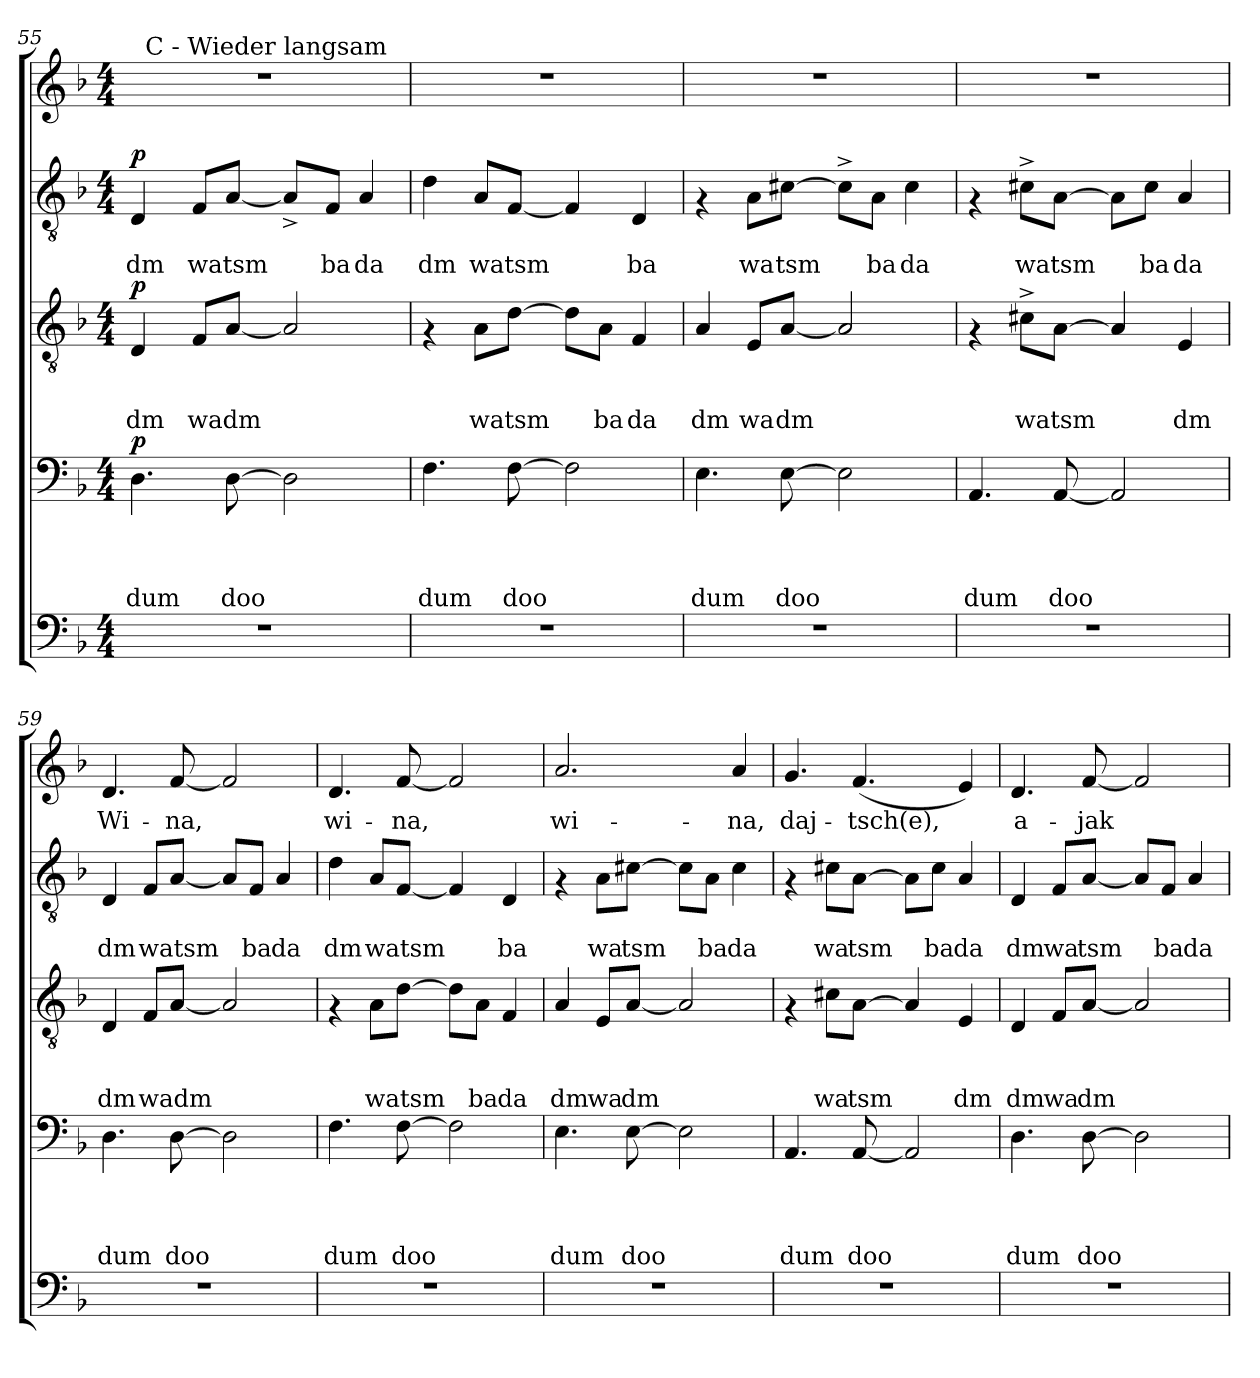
**kern	**kern	**text	**text	**text	**text	**dynam	**kern	**text	**text	**text	**dynam	**kern	**text	**text	**dynam	**kern	**text
*part5	*part4	*part4	*part4	*part4	*part4	*part4	*part3	*part3	*part3	*part3	*part3	*part2	*part2	*part2	*part2	*part1	*part1
*staff5	*staff4	*staff4	*staff4	*staff4	*staff4	*staff4	*staff3	*staff3	*staff3	*staff3	*staff3	*staff2	*staff2	*staff2	*staff2	*staff1	*staff1
!!LO:PB:g=z
*clefF4	*clefF4	*	*	*	*	*	*clefGv2	*	*	*	*	*clefGv2	*	*	*	*clefG2	*
*k[b-]	*k[b-]	*	*	*	*	*	*k[b-]	*	*	*	*	*k[b-]	*	*	*	*k[b-]	*
*F:	*F:	*	*	*	*	*	*F:	*	*	*	*	*F:	*	*	*	*F:	*
*M4/4	*M4/4	*	*	*	*	*	*M4/4	*	*	*	*	*M4/4	*	*	*	*M4/4	*
=55	=55	=55	=55	=55	=55	=55	=55	=55	=55	=55	=55	=55	=55	=55	=55	=55	=55
!	!	!	!	!	!LO:LY:b	!LO:DY:b	!	!	!	!LO:LY:b	!LO:DY:b	!	!	!LO:LY:b	!LO:DY:b	!	!
*	*	*	*	*	*	*	*	*	*	*	*	*	*	*	*	*^	*
1r	4.D\	.	.	.	dum	p	4D/	.	.	dm	p	4D/	.	dm	p	1r	32ryy	.
!	!	!	!	!	!	!	!	!	!	!	!	!	!	!	!	!	!LO:TX:a:t=C - Wieder langsam	!
.	.	.	.	.	.	.	.	.	.	.	.	.	.	.	.	.	2ryy	.
!	!	!	!	!	!	!	!	!	!	!LO:LY:b	!	!	!	!LO:LY:b	!	!	!	!
.	.	.	.	.	.	.	8F/L	.	.	wadm	.	8F/L	.	watsm	.	.	.	.
!	!	!	!	!	!LO:LY:b	!	!	!	!	!	!	!	!	!	!	!	!	!
.	[>8D\	.	.	.	doo	.	[<8A/J	.	.	.	.	[<8A/J	.	.	.	.	.	.
.	2D\]	.	.	.	.	.	2A/]	.	.	.	.	8A^</L]	.	.	.	.	.	.
.	.	.	.	.	.	.	.	.	.	.	.	.	.	.	.	.	4...ryy	.
!	!	!	!	!	!	!	!	!	!	!	!	!	!	!LO:LY:b	!	!	!	!
.	.	.	.	.	.	.	.	.	.	.	.	8F/J	.	ba	.	.	.	.
!	!	!	!	!	!	!	!	!	!	!	!	!	!	!LO:LY:b	!	!	!	!
.	.	.	.	.	.	.	.	.	.	.	.	4A/	.	da	.	.	.	.
=56	=56	=56	=56	=56	=56	=56	=56	=56	=56	=56	=56	=56	=56	=56	=56	=56	=56	=56
!	!	!	!	!	!LO:LY:b	!	!	!	!	!	!	!	!	!LO:LY:b	!	!	!	!
*	*	*	*	*	*	*	*	*	*	*	*	*	*	*	*	*v	*v	*
1r	4.F\	.	.	.	dum	.	4rF	.	.	.	.	4d\	.	dm	.	1r	.
!	!	!	!	!	!	!	!	!	!	!LO:LY:b	!	!	!	!LO:LY:b	!	!	!
.	.	.	.	.	.	.	8A\L	.	.	watsm	.	8A/L	.	watsm	.	.	.
!	!	!	!	!	!LO:LY:b	!	!	!	!	!	!	!	!	!	!	!	!
.	[>8F\	.	.	.	doo	.	[>8d\J	.	.	.	.	[<8F/J	.	.	.	.	.
.	2F\]	.	.	.	.	.	8d\L]	.	.	.	.	4F/]	.	.	.	.	.
!	!	!	!	!	!	!	!	!	!	!LO:LY:b	!	!	!	!	!	!	!
.	.	.	.	.	.	.	8A\J	.	.	ba	.	.	.	.	.	.	.
!	!	!	!	!	!	!	!	!	!	!LO:LY:b	!	!	!	!LO:LY:b	!	!	!
.	.	.	.	.	.	.	4F/	.	.	da	.	4D/	.	ba	.	.	.
=57	=57	=57	=57	=57	=57	=57	=57	=57	=57	=57	=57	=57	=57	=57	=57	=57	=57
!	!	!	!	!	!LO:LY:b	!	!	!	!	!LO:LY:b	!	!	!	!	!	!	!
1r	4.E\	.	.	.	dum	.	4A/	.	.	dm	.	4rF	.	.	.	1r	.
!	!	!	!	!	!	!	!	!	!	!LO:LY:b	!	!	!	!LO:LY:b	!	!	!
.	.	.	.	.	.	.	8E/L	.	.	wa	.	8A\L	.	wa	.	.	.
!	!	!	!	!	!LO:LY:b	!	!	!	!	!LO:LY:b	!	!	!	!LO:LY:b	!	!	!
.	[>8E\	.	.	.	doo	.	[<8A/J	.	.	dm	.	[>8c#X\J	.	tsm	.	.	.
.	2E\]	.	.	.	.	.	2A/]	.	.	.	.	8c#^>\L]	.	.	.	.	.
!	!	!	!	!	!	!	!	!	!	!	!	!	!	!LO:LY:b	!	!	!
.	.	.	.	.	.	.	.	.	.	.	.	8A\J	.	ba	.	.	.
!	!	!	!	!	!	!	!	!	!	!	!	!	!	!LO:LY:b	!	!	!
.	.	.	.	.	.	.	.	.	.	.	.	4c#\	.	da	.	.	.
=58	=58	=58	=58	=58	=58	=58	=58	=58	=58	=58	=58	=58	=58	=58	=58	=58	=58
!	!	!	!	!	!LO:LY:b	!	!	!	!	!	!	!	!	!	!	!	!
1r	4.AA/	.	.	.	dum	.	4rF	.	.	.	.	4rF	.	.	.	1r	.
!	!	!	!	!	!	!	!	!	!	!LO:LY:b	!	!	!	!LO:LY:b	!	!	!
.	.	.	.	.	.	.	8c#X^>\L	.	.	watsm	.	8c#X^>\L	.	watsm	.	.	.
!	!	!	!	!	!LO:LY:b	!	!	!	!	!	!	!	!	!	!	!	!
.	[<8AA/	.	.	.	doo	.	[>8A\J	.	.	.	.	[>8A\J	.	.	.	.	.
.	2AA/]	.	.	.	.	.	4A/]	.	.	.	.	8A\L]	.	.	.	.	.
!	!	!	!	!	!	!	!	!	!	!	!	!	!	!LO:LY:b	!	!	!
.	.	.	.	.	.	.	.	.	.	.	.	8c#\J	.	ba	.	.	.
!	!	!	!	!	!	!	!	!	!	!LO:LY:b	!	!	!	!LO:LY:b	!	!	!
.	.	.	.	.	.	.	4E/	.	.	dm	.	4A/	.	da	.	.	.
=59	=59	=59	=59	=59	=59	=59	=59	=59	=59	=59	=59	=59	=59	=59	=59	=59	=59
!	!	!	!	!	!LO:LY:b	!	!	!	!	!LO:LY:b	!	!	!	!LO:LY:b	!	!	!LO:LY:b
1r	4.D\	.	.	.	dum	.	4D/	.	.	dm	.	4D/	.	dm	.	4.d/	Wi-
!	!	!	!	!	!	!	!	!	!	!LO:LY:b	!	!	!	!LO:LY:b	!	!	!
.	.	.	.	.	.	.	8F/L	.	.	wadm	.	8F/L	.	watsm	.	.	.
!	!	!	!	!	!LO:LY:b	!	!	!	!	!	!	!	!	!	!	!	!LO:LY:b
.	[>8D\	.	.	.	doo	.	[<8A/J	.	.	.	.	[<8A/J	.	.	.	[<8f/	-na,
.	2D\]	.	.	.	.	.	2A/]	.	.	.	.	8A/L]	.	.	.	2f/]	.
!	!	!	!	!	!	!	!	!	!	!	!	!	!	!LO:LY:b	!	!	!
.	.	.	.	.	.	.	.	.	.	.	.	8F/J	.	ba	.	.	.
!	!	!	!	!	!	!	!	!	!	!	!	!	!	!LO:LY:b	!	!	!
.	.	.	.	.	.	.	.	.	.	.	.	4A/	.	da	.	.	.
=60	=60	=60	=60	=60	=60	=60	=60	=60	=60	=60	=60	=60	=60	=60	=60	=60	=60
!	!	!	!	!	!LO:LY:b	!	!	!	!	!	!	!	!	!LO:LY:b	!	!	!LO:LY:b
1r	4.F\	.	.	.	dum	.	4rF	.	.	.	.	4d\	.	dm	.	4.d/	wi-
!	!	!	!	!	!	!	!	!	!	!LO:LY:b	!	!	!	!LO:LY:b	!	!	!
.	.	.	.	.	.	.	8A\L	.	.	watsm	.	8A/L	.	watsm	.	.	.
!	!	!	!	!	!LO:LY:b	!	!	!	!	!	!	!	!	!	!	!	!LO:LY:b
.	[>8F\	.	.	.	doo	.	[>8d\J	.	.	.	.	[<8F/J	.	.	.	[<8f/	-na,
.	2F\]	.	.	.	.	.	8d\L]	.	.	.	.	4F/]	.	.	.	2f/]	.
!	!	!	!	!	!	!	!	!	!	!LO:LY:b	!	!	!	!	!	!	!
.	.	.	.	.	.	.	8A\J	.	.	ba	.	.	.	.	.	.	.
!	!	!	!	!	!	!	!	!	!	!LO:LY:b	!	!	!	!LO:LY:b	!	!	!
.	.	.	.	.	.	.	4F/	.	.	da	.	4D/	.	ba	.	.	.
=61	=61	=61	=61	=61	=61	=61	=61	=61	=61	=61	=61	=61	=61	=61	=61	=61	=61
!	!	!	!	!	!LO:LY:b	!	!	!	!	!LO:LY:b	!	!	!	!	!	!	!LO:LY:b
1r	4.E\	.	.	.	dum	.	4A/	.	.	dm	.	4rF	.	.	.	2.a/	wi-
!	!	!	!	!	!	!	!	!	!	!LO:LY:b	!	!	!	!LO:LY:b	!	!	!
.	.	.	.	.	.	.	8E/L	.	.	wa	.	8A\L	.	wa	.	.	.
!	!	!	!	!	!LO:LY:b	!	!	!	!	!LO:LY:b	!	!	!	!LO:LY:b	!	!	!
.	[>8E\	.	.	.	doo	.	[<8A/J	.	.	dm	.	[>8c#X\J	.	tsm	.	.	.
.	2E\]	.	.	.	.	.	2A/]	.	.	.	.	8c#\L]	.	.	.	.	.
!	!	!	!	!	!	!	!	!	!	!	!	!	!	!LO:LY:b	!	!	!
.	.	.	.	.	.	.	.	.	.	.	.	8A\J	.	ba	.	.	.
!	!	!	!	!	!	!	!	!	!	!	!	!	!	!LO:LY:b	!	!	!LO:LY:b
.	.	.	.	.	.	.	.	.	.	.	.	4c#\	.	da	.	4a/	-na,
!!LO:PB:g=z
=62	=62	=62	=62	=62	=62	=62	=62	=62	=62	=62	=62	=62	=62	=62	=62	=62	=62
!	!	!	!	!	!LO:LY:b	!	!	!	!	!	!	!	!	!	!	!	!LO:LY:b
1r	4.AA/	.	.	.	dum	.	4rF	.	.	.	.	4rF	.	.	.	4.g/	daj-
!	!	!	!	!	!	!	!	!	!	!LO:LY:b	!	!	!	!LO:LY:b	!	!	!
.	.	.	.	.	.	.	8c#X\L	.	.	wa	.	8c#X\L	.	wa	.	.	.
!	!	!	!	!	!LO:LY:b	!	!	!	!	!LO:LY:b	!	!	!	!LO:LY:b	!	!	!LO:LY:b
.	[<8AA/	.	.	.	doo	.	[>8A\J	.	.	tsm	.	[>8A\J	.	tsm	.	(<4.f/	-tsch(e),
.	2AA/]	.	.	.	.	.	4A/]	.	.	.	.	8A\L]	.	.	.	.	.
!	!	!	!	!	!	!	!	!	!	!	!	!	!	!LO:LY:b	!	!	!
.	.	.	.	.	.	.	.	.	.	.	.	8c#\J	.	ba	.	.	.
!	!	!	!	!	!	!	!	!	!	!LO:LY:b	!	!	!	!LO:LY:b	!	!	!
.	.	.	.	.	.	.	4E/	.	.	dm	.	4A/	.	da	.	4e/)	.
=63	=63	=63	=63	=63	=63	=63	=63	=63	=63	=63	=63	=63	=63	=63	=63	=63	=63
!	!	!	!	!	!LO:LY:b	!	!	!	!	!LO:LY:b	!	!	!	!LO:LY:b	!	!	!LO:LY:b
1r	4.D\	.	.	.	dum	.	4D/	.	.	dm	.	4D/	.	dm	.	4.d/	a-
!	!	!	!	!	!	!	!	!	!	!LO:LY:b	!	!	!	!LO:LY:b	!	!	!
.	.	.	.	.	.	.	8F/L	.	.	wa	.	8F/L	.	wa	.	.	.
!	!	!	!	!	!LO:LY:b	!	!	!	!	!LO:LY:b	!	!	!	!LO:LY:b	!	!	!LO:LY:b
.	[>8D\	.	.	.	doo	.	[<8A/J	.	.	dm	.	[<8A/J	.	tsm	.	[<8f/	-jak
.	2D\]	.	.	.	.	.	2A/]	.	.	.	.	8A/L]	.	.	.	2f/]	.
!	!	!	!	!	!	!	!	!	!	!	!	!	!	!LO:LY:b	!	!	!
.	.	.	.	.	.	.	.	.	.	.	.	8F/J	.	ba	.	.	.
!	!	!	!	!	!	!	!	!	!	!	!	!	!	!LO:LY:b	!	!	!
.	.	.	.	.	.	.	.	.	.	.	.	4A/	.	da	.	.	.
=	=	=	=	=	=	=	=	=	=	=	=	=	=	=	=	=	=
*-	*-	*-	*-	*-	*-	*-	*-	*-	*-	*-	*-	*-	*-	*-	*-	*-	*-
